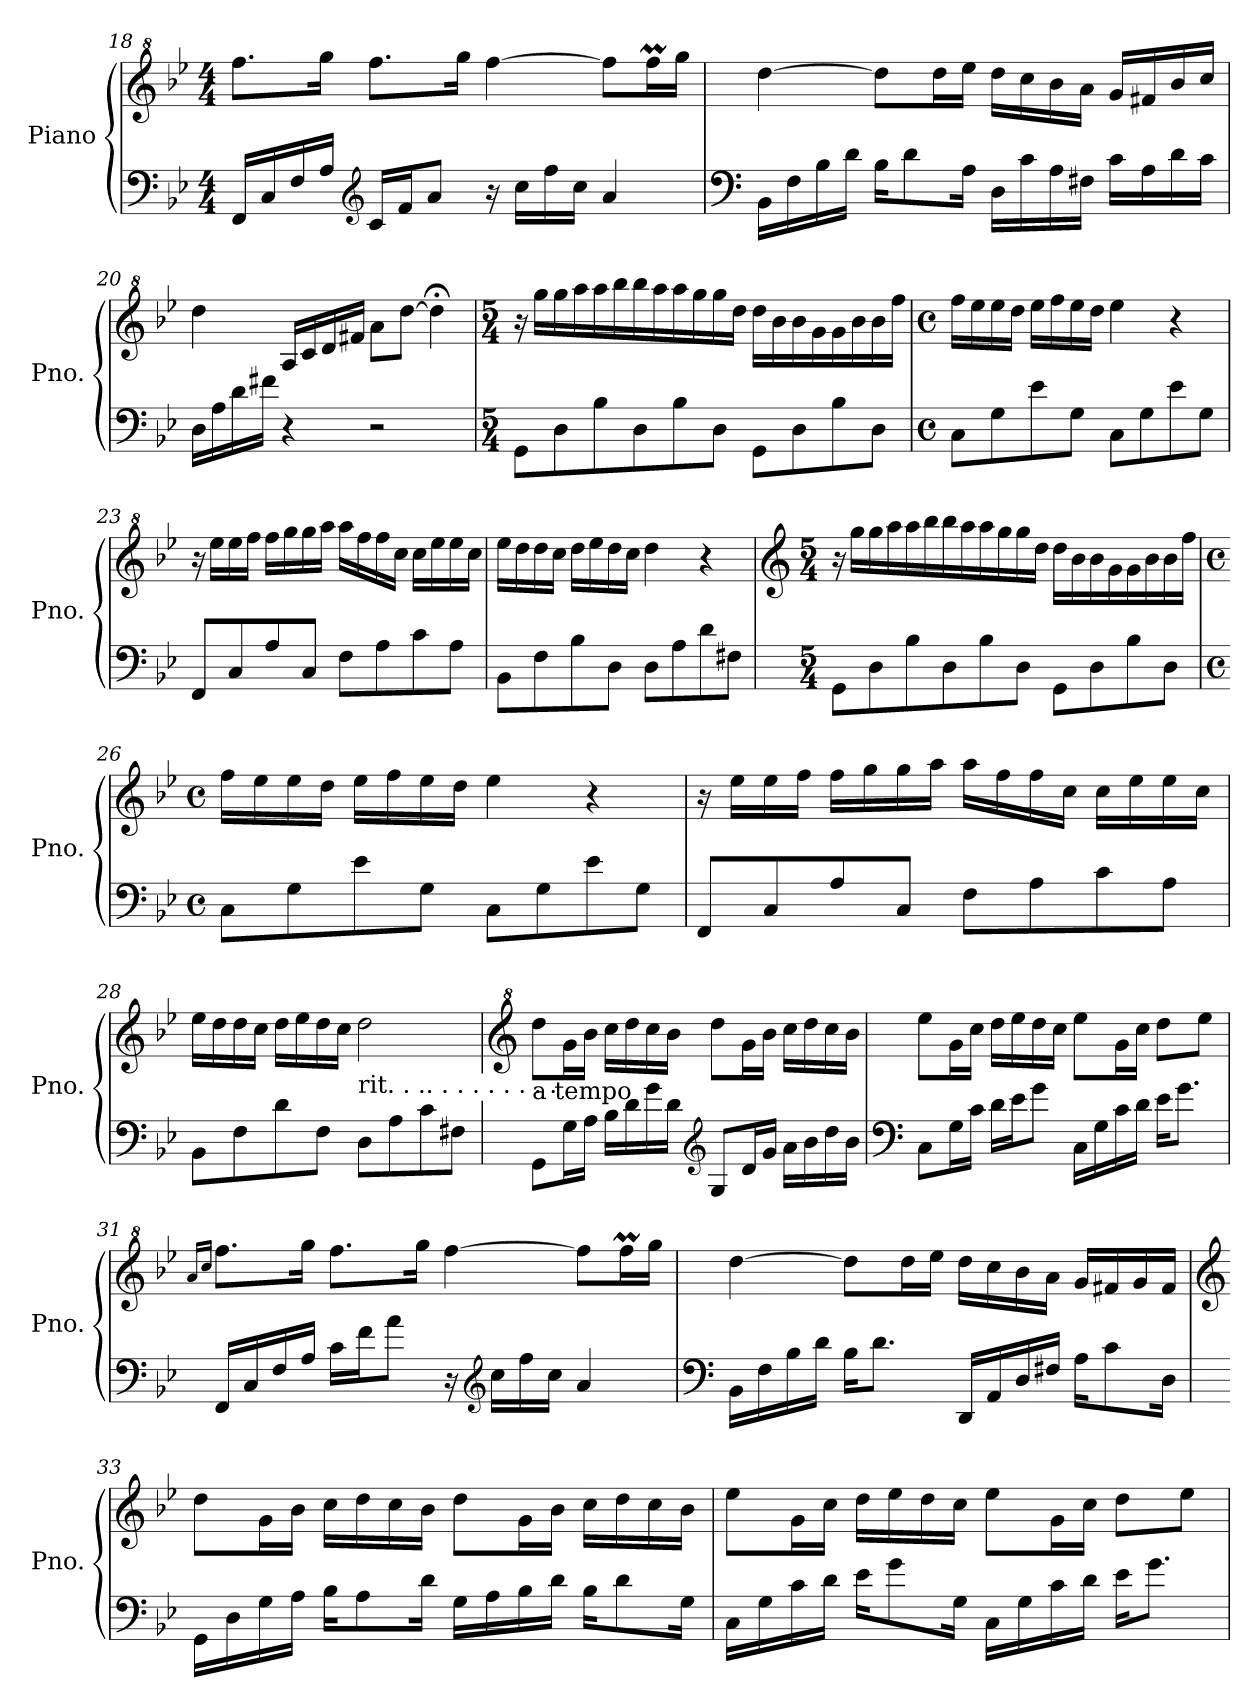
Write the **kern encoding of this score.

**kern	**kern
*part1	*part1
*staff2	*staff1
*I"Piano	*
*I'Pno.	*
!!LO:LB:g=z
*clefF4	*clefG^2
*k[b-e-]	*k[b-e-]
*M4/4	*M4/4
=18	=18
16FF/LL	8.fff\L
16C/	.
16F/	.
16A/JJ	16ggg\Jk
*clefG2	*
16c/LL	8.fff\L
16f/J	.
8a/J	.
.	16ggg\Jk
16r	[4fff\
16cc\LL	.
16ff\	.
16cc\JJ	.
4a/	8fff\L]
.	16fffM\L
.	16ggg\JJ
=19	=19
*clefF4	*
16BB-\LL	[4ddd\
16F\	.
16B-\	.
16d\JJ	.
16B-\KL	8ddd\L]
8d\	.
.	16ddd\L
16A\Jk	16eee-\JJ
16D\LL	16ddd\LL
16c\	16ccc\
16A\	16bb-\
16F#X\JJ	16aa\JJ
16c\LL	16gg/LL
16A\	16ff#X/
16d\	16bb-/
16c\JJ	16ccc/JJ
!!LO:LB:g=z
=20	=20
16D\LL	4ddd\
16A\	.
16d\	.
16f#X\JJ	.
4r	16a/LL
.	16cc/
.	16dd/
.	16ff#X/JJ
2r	8aa\L
.	[8ddd\J
.	4ddd;<\]
=21	=21
*M5/4	*M5/4
8GG\L	16r
.	16ggg\LL
8D\	16ggg\
.	16aaa\
8B-\	16aaa\
.	16bbb-\
8D\	16bbb-\
.	16aaa\
8B-\	16aaa\
.	16ggg\
8D\J	16ggg\
.	16ddd\JJ
8GG\L	16ddd\LL
.	16bb-\
8D\	16bb-\
.	16gg\
8B-\	16gg\
.	16bb-\
8D\J	16bb-\
.	16fff\JJ
!!LO:LB:g=z
=22	=22
*M4/4	*M4/4
*met(c)	*met(c)
8C\L	16fff\LL
.	16eee-\
8G\	16eee-\
.	16ddd\JJ
8e-\	16eee-\LL
.	16fff\
8G\J	16eee-\
.	16ddd\JJ
8C\L	4eee-\
8G\	.
8e-\	4r
8G\J	.
=23	=23
8FF/L	16r
.	16eee-\LL
8C/	16eee-\
.	16fff\JJ
8A/	16fff\LL
.	16ggg\
8C/J	16ggg\
.	16aaa\JJ
8F\L	16aaa\LL
.	16fff\
8A\	16fff\
.	16ccc\JJ
8c\	16ccc\LL
.	16eee-\
8A\J	16eee-\
.	16ccc\JJ
=24	=24
8BB-\L	16eee-\LL
.	16ddd\
8F\	16ddd\
.	16ccc\JJ
8B-\	16ddd\LL
.	16eee-\
8D\J	16ddd\
.	16ccc\JJ
8D\L	4ddd\
8A\	.
8d\	4r
8F#X\J	.
!!LO:PB:g=z
=25	=25
*	*clefG2
*M5/4	*M5/4
8GG\L	16r
.	16gg\LL
8D\	16gg\
.	16aa\
8B-\	16aa\
.	16bb-\
8D\	16bb-\
.	16aa\
8B-\	16aa\
.	16gg\
8D\J	16gg\
.	16dd\JJ
8GG\L	16dd\LL
.	16b-\
8D\	16b-\
.	16g\
8B-\	16g\
.	16b-\
8D\J	16b-\
.	16ff\JJ
=26	=26
*M4/4	*M4/4
*met(c)	*met(c)
8C\L	16ff\LL
.	16ee-\
8G\	16ee-\
.	16dd\JJ
8e-\	16ee-\LL
.	16ff\
8G\J	16ee-\
.	16dd\JJ
8C\L	4ee-\
8G\	.
8e-\	4r
8G\J	.
!!LO:LB:g=z
=27	=27
8FF/L	16r
.	16ee-\LL
8C/	16ee-\
.	16ff\JJ
8A/	16ff\LL
.	16gg\
8C/J	16gg\
.	16aa\JJ
8F\L	16aa\LL
.	16ff\
8A\	16ff\
.	16cc\JJ
8c\	16cc\LL
.	16ee-\
8A\J	16ee-\
.	16cc\JJ
=28	=28
8BB-\L	16ee-\LL
.	16dd\
8F\	16dd\
.	16cc\JJ
8d\	16dd\LL
.	16ee-\
8F\J	16dd\
.	16cc\JJ
*	*MM85
!	!LO:TX:b:t=rit. . .. . . . . . . . .
8D\L	2dd\
8A\	.
8c\	.
8F#X\J	.
=29	=29
*	*clefG^2
*	*MM90
!	!LO:TX:b:t=a tempo
8GG\L	8ddd\L
16G\L	16gg\L
16A\JJ	16bb-\JJ
16B-\LL	16ccc\LL
16d\	16ddd\
16g\	16ccc\
16d\JJ	16bb-\JJ
*clefG2	*
8G/L	8ddd\L
16d/L	16gg\L
16g/JJ	16bb-\JJ
16a\LL	16ccc\LL
16b-\	16ddd\
16dd\	16ccc\
16b-\JJ	16bb-\JJ
!!LO:LB:g=z
=30	=30
*clefF4	*
8C\L	8eee-\L
16G\L	16gg\L
16c\JJ	16ccc\JJ
16d\LL	16ddd\LL
16e-\J	16eee-\
8g\J	16ddd\
.	16ccc\JJ
16C\LL	8eee-\L
16G\	.
16c\	16gg\L
16d\JJ	16ccc\JJ
16e-\KL	8ddd\L
8.g\J	.
.	8eee-\J
=31	=31
.	16qaa/LL
.	16qccc/JJ
16FF/LL	8.fff\L
16C/	.
16F/	.
16A/JJ	16ggg\Jk
16c\LL	8.fff\L
16f\J	.
8a\J	.
.	16ggg\Jk
16r	[4fff\
*clefG2	*
16cc\LL	.
16ff\	.
16cc\JJ	.
4a/	8fff\L]
.	16fffM\L
.	16ggg\JJ
!!LO:LB:g=z
=32	=32
*clefF4	*
16BB-\LL	[4ddd\
16F\	.
16B-\	.
16d\JJ	.
16B-\KL	8ddd\L]
8.d\J	.
.	16ddd\L
.	16eee-\JJ
16DD/LL	16ddd\LL
16AA/	16ccc\
16D/	16bb-\
16F#X/JJ	16aa\JJ
16A\KL	16gg/LL
8c\	16ff#X/
.	16gg/
16D\Jk	16ff#/JJ
=33	=33
*	*clefG2
16GG\LL	8dd\L
16D\	.
16G\	16g\L
16A\JJ	16b-\JJ
16B-\KL	16cc\LL
8A\	16dd\
.	16cc\
16d\Jk	16b-\JJ
16G\LL	8dd\L
16A\	.
16B-\	16g\L
16d\JJ	16b-\JJ
16B-\KL	16cc\LL
8d\	16dd\
.	16cc\
16G\Jk	16b-\JJ
!!LO:LB:g=z
=34	=34
16C\LL	8ee-\L
16G\	.
16c\	16g\L
16d\JJ	16cc\JJ
16e-\KL	16dd\LL
8g\	16ee-\
.	16dd\
16G\Jk	16cc\JJ
16C\LL	8ee-\L
16G\	.
16c\	16g\L
16d\JJ	16cc\JJ
16e-\KL	8dd\L
8.g\J	.
.	8ee-\J
=	=
*-	*-
